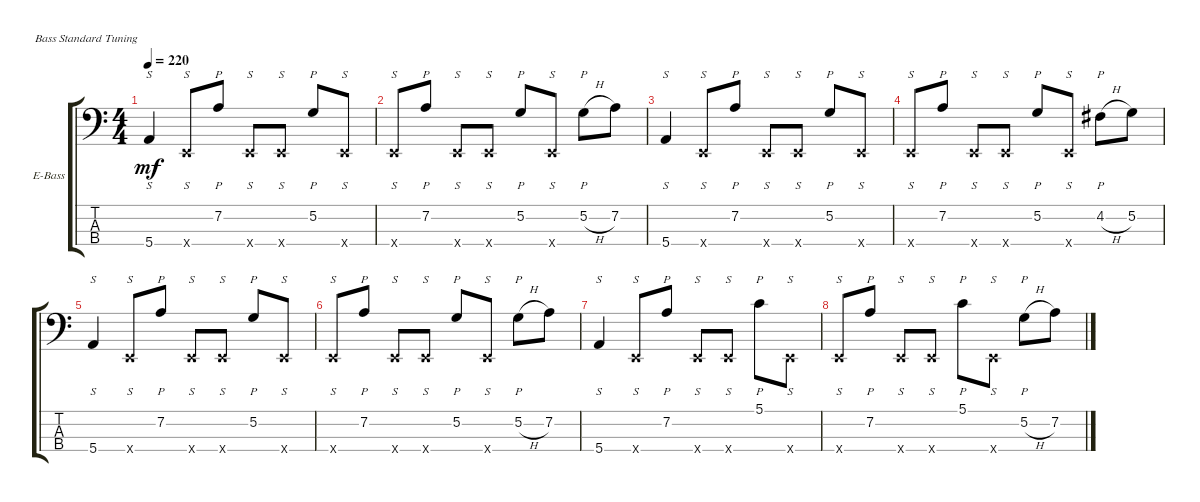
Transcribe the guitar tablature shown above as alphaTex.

\defaultSystemsLayout 4
\bracketExtendMode groupsimilarinstruments
\firstSystemTrackNameOrientation horizontal
\otherSystemsTrackNameOrientation horizontal
\track ("Electric Bass" "E-Bass") {instrument electricbassfinger}
\staff {score tabs}
\tuning (G2 D2 A1 E1)
\ts (4 4)
\tempo 220
\clef f4
\ks c
5.4.4{s dy mf instrument electricbassfinger} 0.4{x}.8{s} 7.2.8{p} 0.4{x}.8{s} 0.4{x}.8{s} 5.2.8{p} 0.4{x}.8{s} |
0.4{x}.8{s} 7.2.8{p} 0.4{x}.8{s} 0.4{x}.8{s} 5.2.8{p} 0.4{x}.8{s} 5.2{h}.8{p} 7.2.8 |
5.4.4{s} 0.4{x}.8{s} 7.2.8{p} 0.4{x}.8{s} 0.4{x}.8{s} 5.2.8{p} 0.4{x}.8{s} |
0.4{x}.8{s} 7.2.8{p} 0.4{x}.8{s} 0.4{x}.8{s} 5.2.8{p} 0.4{x}.8{s} 4.2{h}.8{p} 5.2.8 |
5.4.4{s} 0.4{x}.8{s} 7.2.8{p} 0.4{x}.8{s} 0.4{x}.8{s} 5.2.8{p} 0.4{x}.8{s} |
0.4{x}.8{s} 7.2.8{p} 0.4{x}.8{s} 0.4{x}.8{s} 5.2.8{p} 0.4{x}.8{s} 5.2{h}.8{p} 7.2.8 |
5.4.4{s} 0.4{x}.8{s} 7.2.8{p} 0.4{x}.8{s} 0.4{x}.8{s} 5.1.8{p} 0.4{x}.8{s} |
0.4{x}.8{s} 7.2.8{p} 0.4{x}.8{s} 0.4{x}.8{s} 5.1.8{p} 0.4{x}.8{s} 5.2{h}.8{p} 7.2.8
